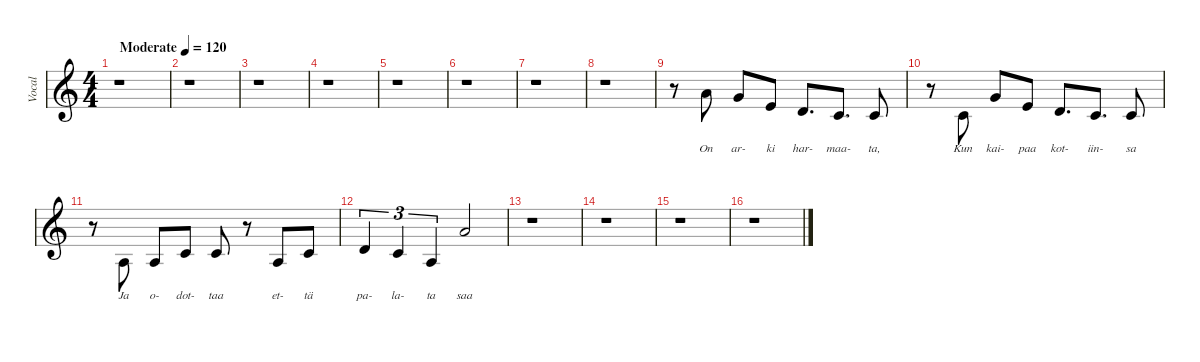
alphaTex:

\defaultSystemsLayout 4
\hideDynamics
\bracketExtendMode nobrackets
\track ("Vocal" "Vocal") {instrument lead6voice}
\staff {score}
\tuning (E4 B3 G3 D3 A2 E2)
\ts (4 4)
\beaming (8 2 2 2 2)
\tempo (120 "Moderate")
\clef g2
\ks c
r.1{dy mp instrument lead6voice beam Down} |
r.1{beam Down} |
r.1{beam Down} |
r.1{beam Down} |
r.1{beam Down} |
r.1{beam Down} |
r.1{beam Down} |
r.1{beam Down} |
r.8{beam Down} 14.3.8{lyrics (0 "On") lyrics (1 "") lyrics (2 "") lyrics (3 "") lyrics (4 "") beam Up} 12.3.8{lyrics (0 "ar-") lyrics (1 "") lyrics (2 "") lyrics (3 "") lyrics (4 "") beam Up} 14.4.8{lyrics (0 "ki") lyrics (1 "") lyrics (2 "") lyrics (3 "") lyrics (4 "") beam Up} 12.4.8{d lyrics (0 "har-") lyrics (1 "") lyrics (2 "") lyrics (3 "") lyrics (4 "") beam Up} 15.5.8{d lyrics (0 "maa-") lyrics (1 "") lyrics (2 "") lyrics (3 "") lyrics (4 "") beam Up} 15.5.8{lyrics (0 "ta,") lyrics (1 "") lyrics (2 "") lyrics (3 "") lyrics (4 "") beam Up} |
r.8{beam Down} 15.5.8{lyrics (0 "Kun") lyrics (1 "") lyrics (2 "") lyrics (3 "") lyrics (4 "") beam Up} 12.3.8{lyrics (0 "kai-") lyrics (1 "") lyrics (2 "") lyrics (3 "") lyrics (4 "") beam Up} 14.4.8{lyrics (0 "paa") lyrics (1 "") lyrics (2 "") lyrics (3 "") lyrics (4 "") beam Up} 12.4.8{d lyrics (0 "kot-") lyrics (1 "") lyrics (2 "") lyrics (3 "") lyrics (4 "") beam Up} 15.5.8{d lyrics (0 "iin-") lyrics (1 "") lyrics (2 "") lyrics (3 "") lyrics (4 "") beam Up} 15.5.8{lyrics (0 "sa") lyrics (1 "") lyrics (2 "") lyrics (3 "") lyrics (4 "") beam Up} |
r.8{beam Down} 12.5.8{lyrics (0 "Ja") lyrics (1 "") lyrics (2 "") lyrics (3 "") lyrics (4 "") dy mf beam Up} 12.5.8{lyrics (0 "o-") lyrics (1 "") lyrics (2 "") lyrics (3 "") lyrics (4 "") dy mp beam Up} 15.5.8{lyrics (0 "dot-") lyrics (1 "") lyrics (2 "") lyrics (3 "") lyrics (4 "") beam Up} 15.5.8{lyrics (0 "taa") lyrics (1 "") lyrics (2 "") lyrics (3 "") lyrics (4 "") beam Up} r.8{beam Down} 12.5.8{lyrics (0 "et-") lyrics (1 "") lyrics (2 "") lyrics (3 "") lyrics (4 "") beam Up} 15.5.8{lyrics (0 "tä") lyrics (1 "") lyrics (2 "") lyrics (3 "") lyrics (4 "") beam Up} |
12.4.4{tu (3 2) lyrics (0 "pa-") lyrics (1 "") lyrics (2 "") lyrics (3 "") lyrics (4 "") beam Up} 15.5.4{tu (3 2) lyrics (0 "la-") lyrics (1 "") lyrics (2 "") lyrics (3 "") lyrics (4 "") beam Up} 12.5.4{tu (3 2) lyrics (0 "ta") lyrics (1 "") lyrics (2 "") lyrics (3 "") lyrics (4 "") beam Up} 14.3.2{lyrics (0 "saa") lyrics (1 "") lyrics (2 "") lyrics (3 "") lyrics (4 "") beam Up} |
r.1{beam Down} |
r.1{beam Down} |
r.1{beam Down} |
r.1{beam Down}
